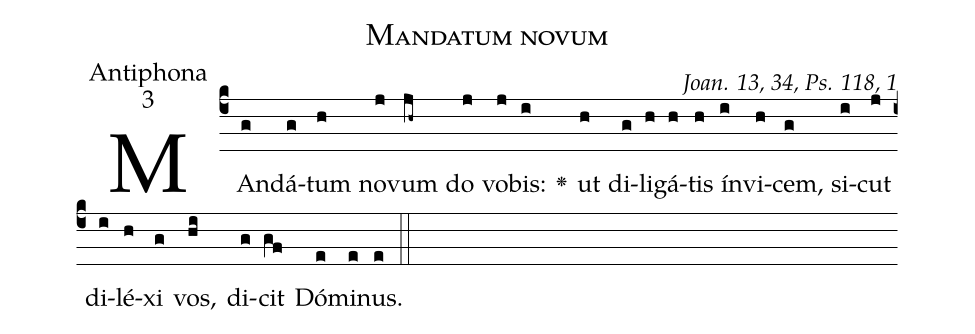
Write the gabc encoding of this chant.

name:Mandatum novum;
office-part:Antiphona;
mode:3;
commentary:Joan. 13, 34, Ps. 118, 1;
%%
(c4) MAn(g)dá(g)tum(h) no(j)vum(jh~) do(j) vo(j)bis:(i) <v>\greheightstar</v>() ut(h) di(g)li(h)gá(h)tis(h) ín(i)vi(h)cem,(g) si(i)cut(j) di(i)lé(h)xi(g) vos,(hi) di(g)cit(gf) Dó(e)mi(e)nus.(e) (::)
